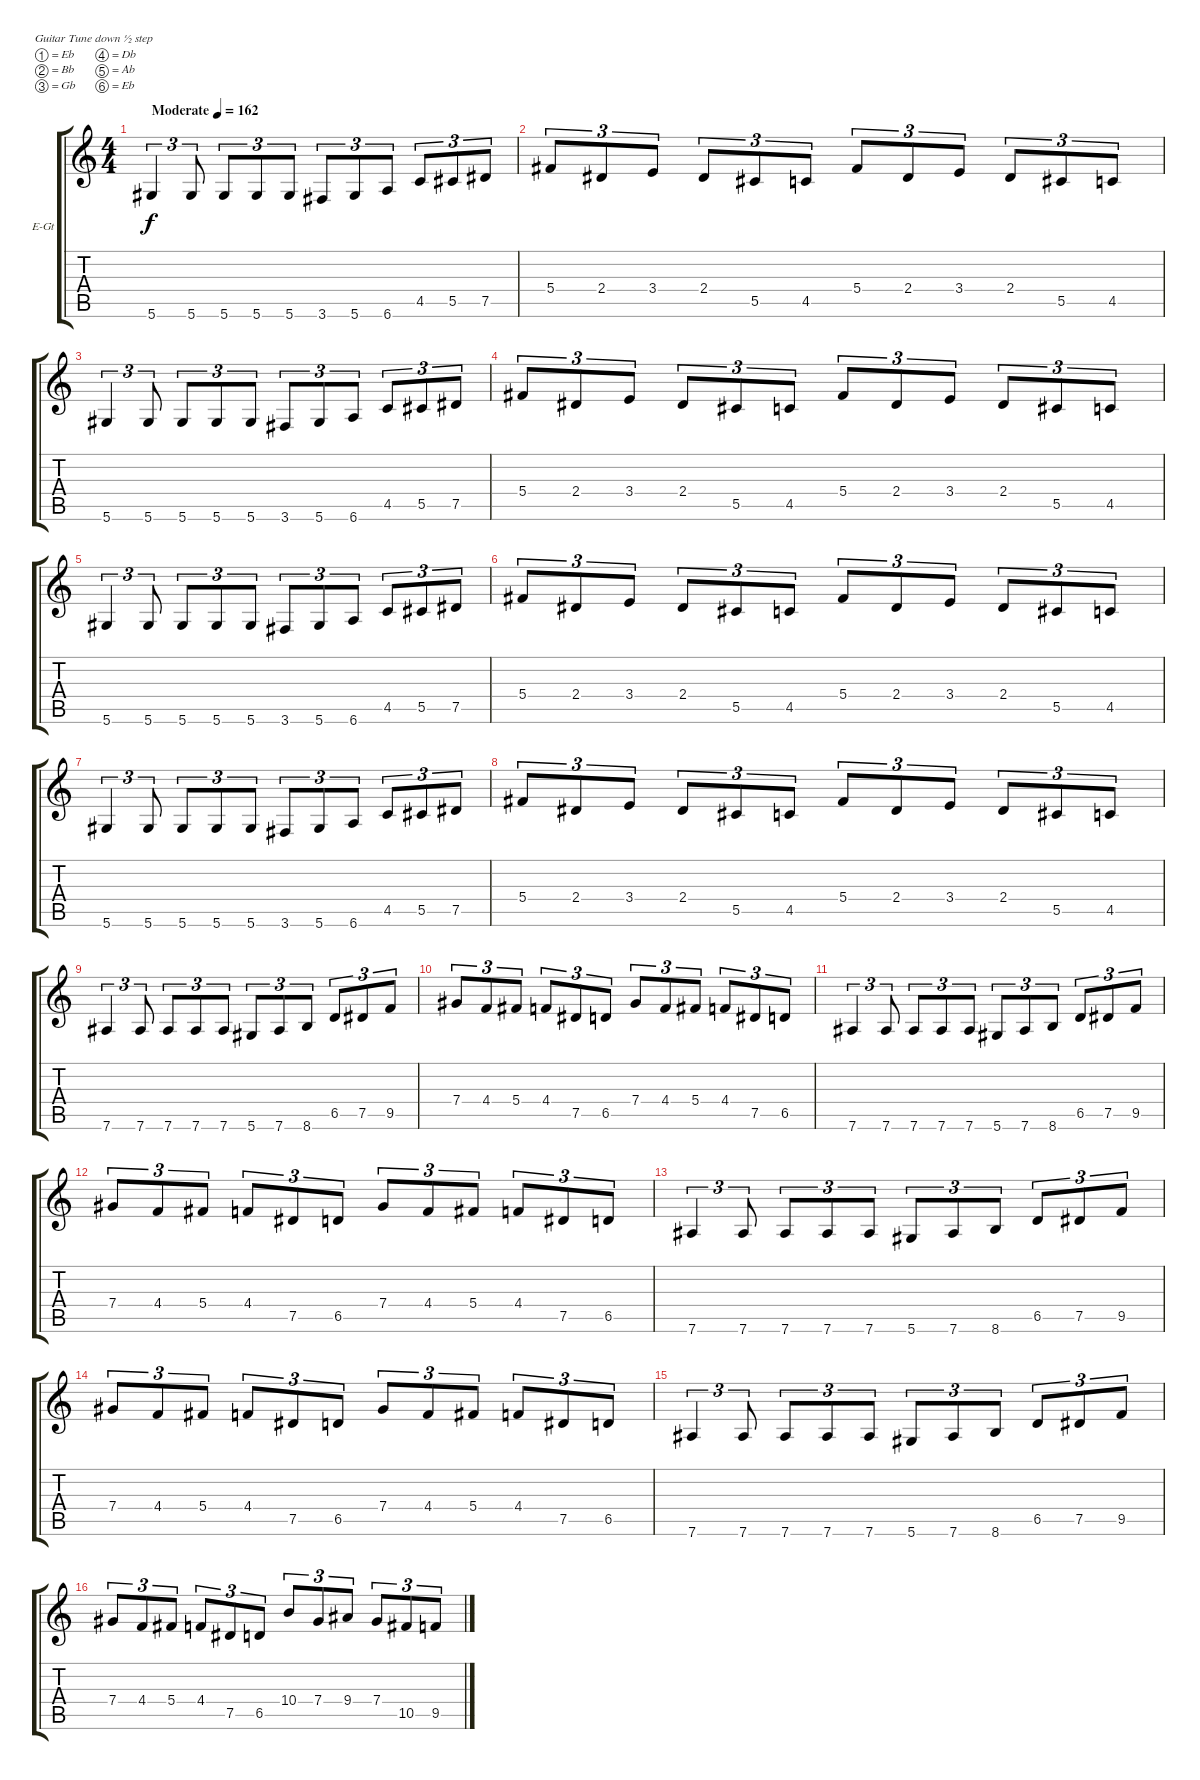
\bracketExtendMode groupsimilarinstruments
\firstSystemTrackNameOrientation horizontal
\otherSystemsTrackNameOrientation horizontal
\track ("Lead stick" "E-Gt") {instrument overdrivenguitar}
\staff {score tabs}
\tuning (Eb4 Bb3 Gb3 Db3 Ab2 Eb2)
\ts (4 4)
\beaming (8 2 2 2 2)
\tempo (162 "Moderate")
\clef g2
\ks c
5.6.4{tu (3 2) dy f instrument overdrivenguitar} 5.6.8{tu (3 2)} 5.6.8{tu (3 2)} 5.6.8{tu (3 2)} 5.6.8{tu (3 2)} 3.6.8{tu (3 2)} 5.6.8{tu (3 2)} 6.6.8{tu (3 2)} 4.5.8{tu (3 2)} 5.5.8{tu (3 2)} 7.5.8{tu (3 2)} |
5.4.8{tu (3 2)} 2.4.8{tu (3 2)} 3.4.8{tu (3 2)} 2.4.8{tu (3 2)} 5.5.8{tu (3 2)} 4.5.8{tu (3 2)} 5.4.8{tu (3 2)} 2.4.8{tu (3 2)} 3.4.8{tu (3 2)} 2.4.8{tu (3 2)} 5.5.8{tu (3 2)} 4.5.8{tu (3 2)} |
5.6.4{tu (3 2)} 5.6.8{tu (3 2)} 5.6.8{tu (3 2)} 5.6.8{tu (3 2)} 5.6.8{tu (3 2)} 3.6.8{tu (3 2)} 5.6.8{tu (3 2)} 6.6.8{tu (3 2)} 4.5.8{tu (3 2)} 5.5.8{tu (3 2)} 7.5.8{tu (3 2)} |
5.4.8{tu (3 2)} 2.4.8{tu (3 2)} 3.4.8{tu (3 2)} 2.4.8{tu (3 2)} 5.5.8{tu (3 2)} 4.5.8{tu (3 2)} 5.4.8{tu (3 2)} 2.4.8{tu (3 2)} 3.4.8{tu (3 2)} 2.4.8{tu (3 2)} 5.5.8{tu (3 2)} 4.5.8{tu (3 2)} |
5.6.4{tu (3 2)} 5.6.8{tu (3 2)} 5.6.8{tu (3 2)} 5.6.8{tu (3 2)} 5.6.8{tu (3 2)} 3.6.8{tu (3 2)} 5.6.8{tu (3 2)} 6.6.8{tu (3 2)} 4.5.8{tu (3 2)} 5.5.8{tu (3 2)} 7.5.8{tu (3 2)} |
5.4.8{tu (3 2)} 2.4.8{tu (3 2)} 3.4.8{tu (3 2)} 2.4.8{tu (3 2)} 5.5.8{tu (3 2)} 4.5.8{tu (3 2)} 5.4.8{tu (3 2)} 2.4.8{tu (3 2)} 3.4.8{tu (3 2)} 2.4.8{tu (3 2)} 5.5.8{tu (3 2)} 4.5.8{tu (3 2)} |
5.6.4{tu (3 2)} 5.6.8{tu (3 2)} 5.6.8{tu (3 2)} 5.6.8{tu (3 2)} 5.6.8{tu (3 2)} 3.6.8{tu (3 2)} 5.6.8{tu (3 2)} 6.6.8{tu (3 2)} 4.5.8{tu (3 2)} 5.5.8{tu (3 2)} 7.5.8{tu (3 2)} |
5.4.8{tu (3 2)} 2.4.8{tu (3 2)} 3.4.8{tu (3 2)} 2.4.8{tu (3 2)} 5.5.8{tu (3 2)} 4.5.8{tu (3 2)} 5.4.8{tu (3 2)} 2.4.8{tu (3 2)} 3.4.8{tu (3 2)} 2.4.8{tu (3 2)} 5.5.8{tu (3 2)} 4.5.8{tu (3 2)} |
7.6.4{tu (3 2)} 7.6.8{tu (3 2)} 7.6.8{tu (3 2)} 7.6.8{tu (3 2)} 7.6.8{tu (3 2)} 5.6.8{tu (3 2)} 7.6.8{tu (3 2)} 8.6.8{tu (3 2)} 6.5.8{tu (3 2)} 7.5.8{tu (3 2)} 9.5.8{tu (3 2)} |
7.4.8{tu (3 2)} 4.4.8{tu (3 2)} 5.4.8{tu (3 2)} 4.4.8{tu (3 2)} 7.5.8{tu (3 2)} 6.5.8{tu (3 2)} 7.4.8{tu (3 2)} 4.4.8{tu (3 2)} 5.4.8{tu (3 2)} 4.4.8{tu (3 2)} 7.5.8{tu (3 2)} 6.5.8{tu (3 2)} |
7.6.4{tu (3 2)} 7.6.8{tu (3 2)} 7.6.8{tu (3 2)} 7.6.8{tu (3 2)} 7.6.8{tu (3 2)} 5.6.8{tu (3 2)} 7.6.8{tu (3 2)} 8.6.8{tu (3 2)} 6.5.8{tu (3 2)} 7.5.8{tu (3 2)} 9.5.8{tu (3 2)} |
7.4.8{tu (3 2)} 4.4.8{tu (3 2)} 5.4.8{tu (3 2)} 4.4.8{tu (3 2)} 7.5.8{tu (3 2)} 6.5.8{tu (3 2)} 7.4.8{tu (3 2)} 4.4.8{tu (3 2)} 5.4.8{tu (3 2)} 4.4.8{tu (3 2)} 7.5.8{tu (3 2)} 6.5.8{tu (3 2)} |
7.6.4{tu (3 2)} 7.6.8{tu (3 2)} 7.6.8{tu (3 2)} 7.6.8{tu (3 2)} 7.6.8{tu (3 2)} 5.6.8{tu (3 2)} 7.6.8{tu (3 2)} 8.6.8{tu (3 2)} 6.5.8{tu (3 2)} 7.5.8{tu (3 2)} 9.5.8{tu (3 2)} |
7.4.8{tu (3 2)} 4.4.8{tu (3 2)} 5.4.8{tu (3 2)} 4.4.8{tu (3 2)} 7.5.8{tu (3 2)} 6.5.8{tu (3 2)} 7.4.8{tu (3 2)} 4.4.8{tu (3 2)} 5.4.8{tu (3 2)} 4.4.8{tu (3 2)} 7.5.8{tu (3 2)} 6.5.8{tu (3 2)} |
7.6.4{tu (3 2)} 7.6.8{tu (3 2)} 7.6.8{tu (3 2)} 7.6.8{tu (3 2)} 7.6.8{tu (3 2)} 5.6.8{tu (3 2)} 7.6.8{tu (3 2)} 8.6.8{tu (3 2)} 6.5.8{tu (3 2)} 7.5.8{tu (3 2)} 9.5.8{tu (3 2)} |
7.4.8{tu (3 2)} 4.4.8{tu (3 2)} 5.4.8{tu (3 2)} 4.4.8{tu (3 2)} 7.5.8{tu (3 2)} 6.5.8{tu (3 2)} 10.4.8{tu (3 2)} 7.4.8{tu (3 2)} 9.4.8{tu (3 2)} 7.4.8{tu (3 2)} 10.5.8{tu (3 2)} 9.5.8{tu (3 2)}
